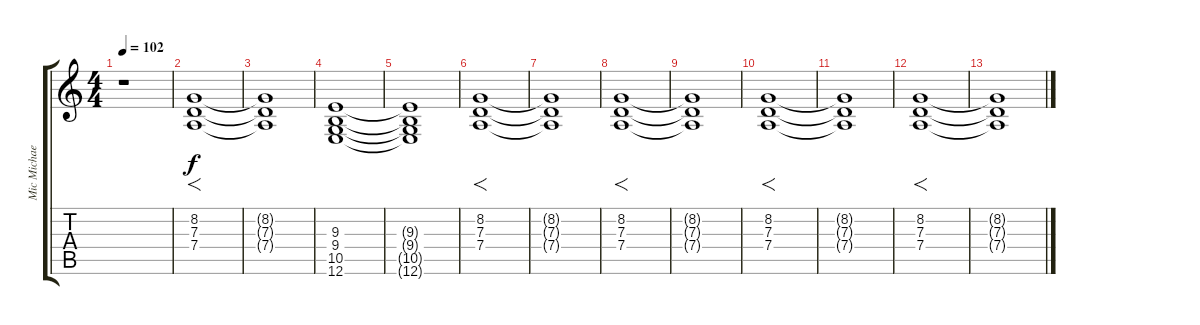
\track ("Mic Michaeli Synth" "Mic Michae") {instrument lead3calliope}
\staff {score tabs}
\tuning (E4 B3 G3 D3 A2 E2) {hide}
\ts (4 4)
\tempo 102
\clef g2
\ks c
r.1{dy f} |
(8.2 7.3 7.4).1{f} |
(8.2{t} 7.3{t} 7.4{t}).1 |
(9.3 9.4 10.5 12.6).1 |
(9.3{t} 9.4{t} 10.5{t} 12.6{t}).1 |
(8.2 7.3 7.4).1{f} |
(8.2{t} 7.3{t} 7.4{t}).1 |
(8.2 7.3 7.4).1{f} |
(8.2{t} 7.3{t} 7.4{t}).1 |
(8.2 7.3 7.4).1{f} |
(8.2{t} 7.3{t} 7.4{t}).1 |
(8.2 7.3 7.4).1{f} |
(8.2{t} 7.3{t} 7.4{t}).1
